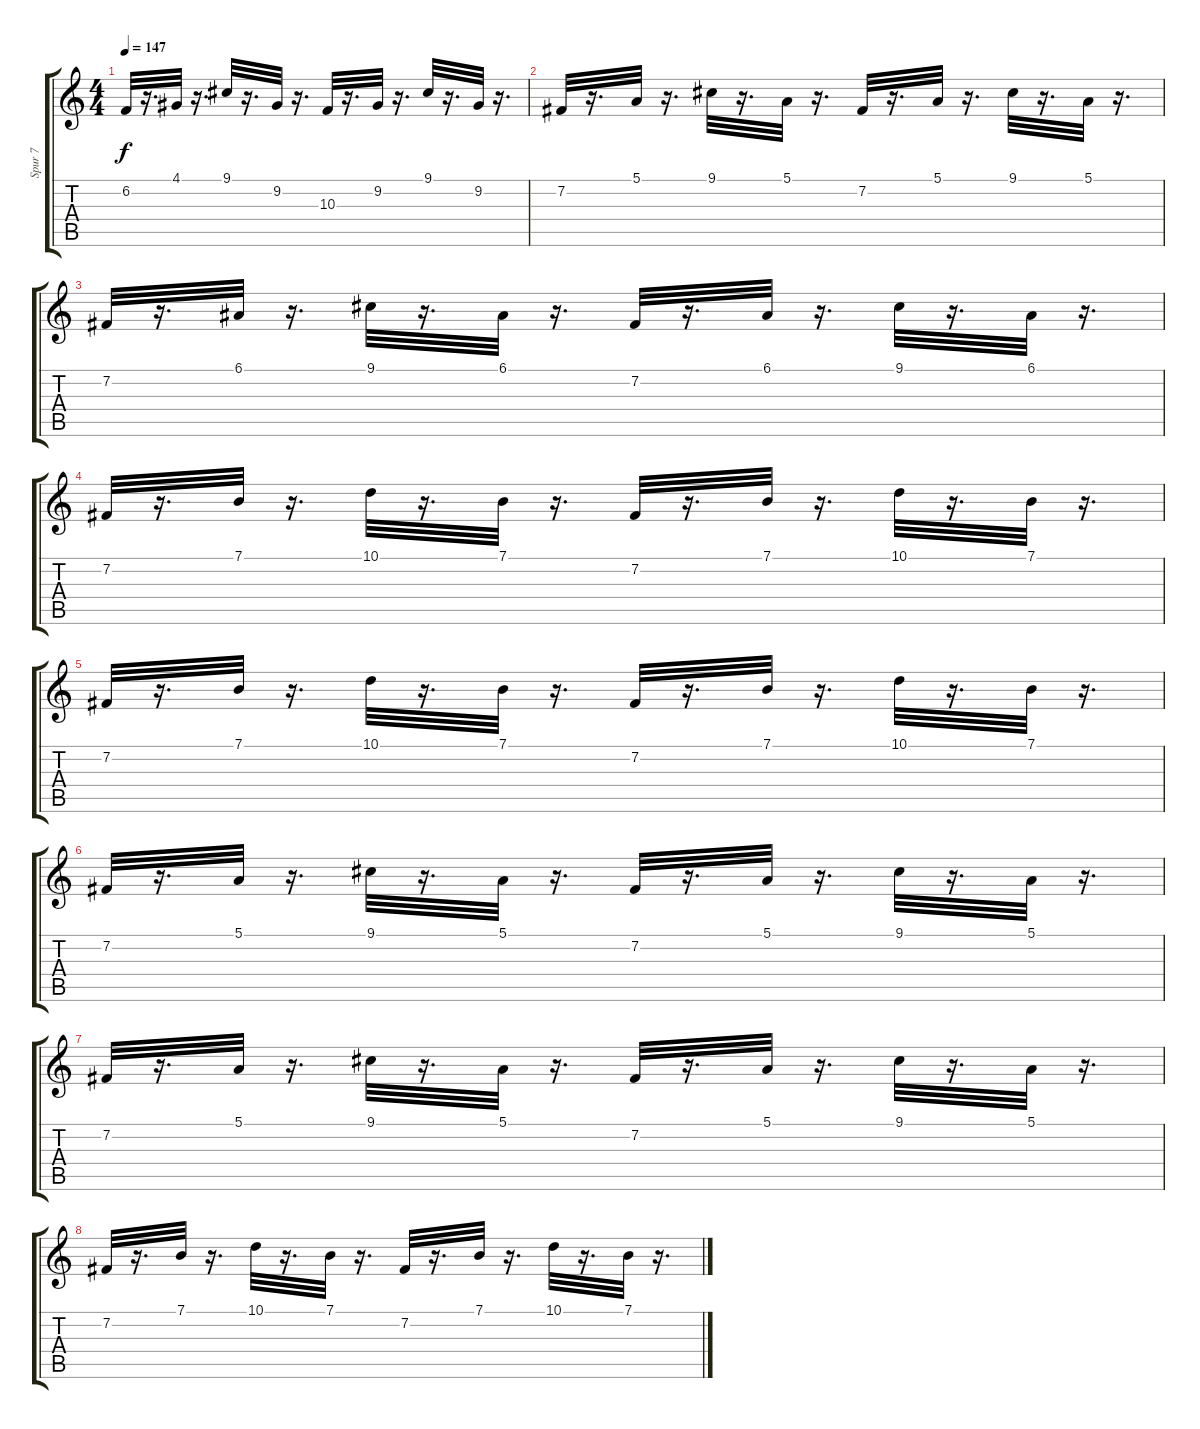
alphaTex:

\track ("Spur 7" "Spur 7") {instrument pizzicatostrings}
\staff {score tabs}
\tuning (E4 B3 G3 D3 A2 E2) {hide}
\ts (4 4)
\tempo 147
\clef g2
\ks c
6.2.32{dy f} r.16{d} 4.1.32 r.16{d} 9.1.32 r.16{d} 9.2.32 r.16{d} 10.3.32 r.16{d} 9.2.32 r.16{d} 9.1.32 r.16{d} 9.2.32 r.16{d} |
7.2.32 r.16{d} 5.1.32 r.16{d} 9.1.32 r.16{d} 5.1.32 r.16{d} 7.2.32 r.16{d} 5.1.32 r.16{d} 9.1.32 r.16{d} 5.1.32 r.16{d} |
7.2.32 r.16{d} 6.1.32 r.16{d} 9.1.32 r.16{d} 6.1.32 r.16{d} 7.2.32 r.16{d} 6.1.32 r.16{d} 9.1.32 r.16{d} 6.1.32 r.16{d} |
7.2.32 r.16{d} 7.1.32 r.16{d} 10.1.32 r.16{d} 7.1.32 r.16{d} 7.2.32 r.16{d} 7.1.32 r.16{d} 10.1.32 r.16{d} 7.1.32 r.16{d} |
7.2.32 r.16{d} 7.1.32 r.16{d} 10.1.32 r.16{d} 7.1.32 r.16{d} 7.2.32 r.16{d} 7.1.32 r.16{d} 10.1.32 r.16{d} 7.1.32 r.16{d} |
7.2.32 r.16{d} 5.1.32 r.16{d} 9.1.32 r.16{d} 5.1.32 r.16{d} 7.2.32 r.16{d} 5.1.32 r.16{d} 9.1.32 r.16{d} 5.1.32 r.16{d} |
7.2.32 r.16{d} 5.1.32 r.16{d} 9.1.32 r.16{d} 5.1.32 r.16{d} 7.2.32 r.16{d} 5.1.32 r.16{d} 9.1.32 r.16{d} 5.1.32 r.16{d} |
7.2.32 r.16{d} 7.1.32 r.16{d} 10.1.32 r.16{d} 7.1.32 r.16{d} 7.2.32 r.16{d} 7.1.32 r.16{d} 10.1.32 r.16{d} 7.1.32 r.16{d}
